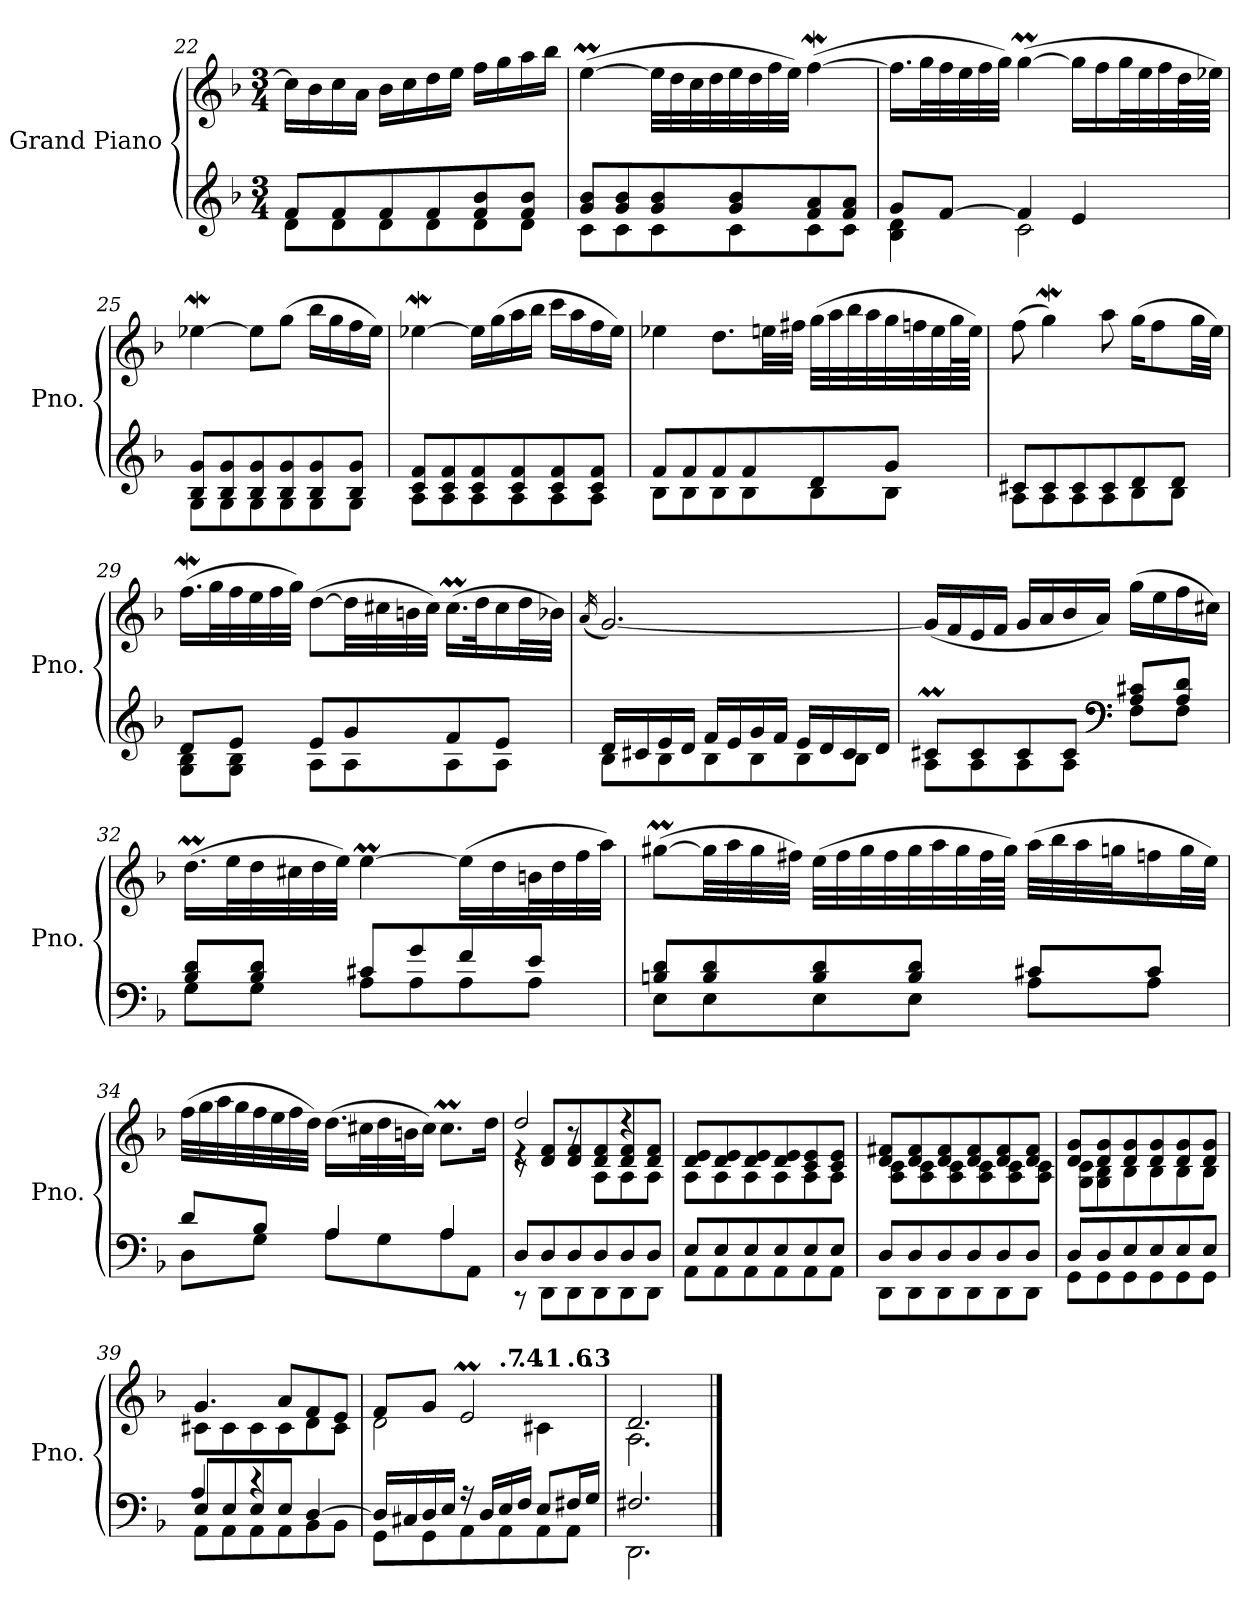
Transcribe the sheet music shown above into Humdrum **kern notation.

**kern	**kern
*part1	*part1
*staff2	*staff1
*I"Grand Piano	*
*I'Pno.	*
*clefG2	*clefG2
*k[b-]	*k[b-]
*M3/4	*M3/4
=22	=22
*^	*
8f/L	8d\L	16cc\LL]
.	.	16b-\
8f/	8d\	16cc\
.	.	16a\JJ
8f/	8d\	16b-\LL
.	.	16cc\
8f/	8d\	16dd\
.	.	16ee\JJ
8f/ 8b-/	8d\	16ff\LL
.	.	16gg\
8f/ 8b-/J	8d\J	16aa\
.	.	16bb-\JJ
=23	=23	=23
8g/ 8b-/L	8c\L	(>[4eem\
8g/ 8b-/	8c\	.
8g/ 8b-/	8c\	32ee\LLL]
.	.	32dd\
.	.	32cc\
.	.	32dd\
8g/ 8b-/	8c\	32ee\
.	.	32dd\
.	.	32ff\
.	.	32ee\JJJ)
8f/ 8a/	8c\	(>[4ffw\
8f/ 8a/J	8c\J	.
!!LO:PB:g=z
=24	=24	=24
8g/L	4B-\ 4d\	16.ff\LL]
.	.	32gg\L
[8f/J	.	32ff\
.	.	32ee\
.	.	32ff\
.	.	32gg\JJJ)
4f/]	2c\	(>[4ggM\
4e/	.	16gg\LL]
.	.	16ff\
.	.	32gg\L
.	.	32ee\
.	.	32ff\
.	.	64dd\L
.	.	64ee-X\JJJJ)
=25	=25	=25
8B-/ 8g/L	8G\L	[4ee-Xw\
8B-/ 8g/	8G\	.
8B-/ 8g/	8G\	8ee-\L]
8B-/ 8g/	8G\	(>8gg\J
8B-/ 8g/	8G\	16bb-\LL
.	.	16gg\
8B-/ 8g/J	8G\J	16ff\
.	.	16ee-\JJ)
=26	=26	=26
8c/ 8f/L	8A\L	[4ee-Xw\
8c/ 8f/	8A\	.
8c/ 8f/	8A\	16ee-\LL]
.	.	(>16gg\
8c/ 8f/	8A\	16aa\
.	.	16bb-\JJ
8c/ 8f/	8A\	16ccc\LL
.	.	16aa\
8c/ 8f/J	8A\J	16ff\
.	.	16ee-\JJ)
=27	=27	=27
8f/L	8B-\L	4ee-X\
8f/	8B-\	.
8f/	8B-\	8.dd\L
8f/	8B-\	.
.	.	32een\LL
.	.	32ff#X\JJJ
8d/	8B-\	(>32gg\LLL
.	.	32aa\
.	.	32bb-\
.	.	32aa\
8g/J	8B-\J	32gg\
.	.	32ffn\
.	.	32ee\
.	.	64gg\L
.	.	64ee\JJJJ)
!!LO:LB:g=z
=28	=28	=28
8c#X/L	8A\L	(>8ff\
8c#/	8A\	4ggW\)
8c#/	8A\	.
8c#/	8A\	8aa\
8d/	8B-\	(>16gg\KL
.	.	8ff\
8d/J	8B-\J	.
.	.	32gg\LL
.	.	32ee\JJJ)
=29	=29	=29
8d/L	8G\ 8B-\L	(>16.ffw\LL
.	.	32gg\L
8e/J	8G\ 8B-\J	32ff\
.	.	32ee\
.	.	32ff\
.	.	32gg\JJJ)
8e/L	8A\L	(>[8dd\L
8g/	8A\	32dd\LL]
.	.	32cc#X\
.	.	32bn\
.	.	32cc#\JJJ)
8f/	8A\	(>16.cc#m\LL
.	.	32dd\K
8e/J	8A\J	16cc#\
.	.	32dd\L
.	.	32b-X\JJJ)
=30	=30	=30
.	.	(<16qa/
16d/LL	8B-\L	[2.g/)
16c#X/	.	.
16e/	8B-\	.
16d/JJ	.	.
16f/LL	8B-\	.
16e/	.	.
16g/	8B-\	.
16f/JJ	.	.
16e/LL	8B-\	.
16d/	.	.
16c#/	8B-\J	.
16d/JJ	.	.
=31	=31	=31
8c#Xm/L	8A\L	(<16g/LL]
.	.	16f/
8c#/	8A\	16e/
.	.	16f/JJ
8c#/	8A\	16g/LL
.	.	16a/
8c#/J	8A\J	16b-/
.	.	16a/JJ)
*clefF4	*	*
8A/ 8c#X/L	8F\L	(>16gg\LL
.	.	16ee\
8A/ 8d/J	8F\J	16ff\
.	.	16cc#X\JJ)
!!LO:LB:g=z
=32	=32	=32
8B-/ 8d/L	8G\L	(>16.ddM\LL
.	.	32ee\L
8B-/ 8d/J	8G\J	32dd\
.	.	32cc#X\
.	.	32dd\
.	.	32ee\JJJ)
8c#X/L	8A\L	[4eem\
8g/	8A\	.
8f/	8A\	(>16ee\LL]
.	.	16dd\
8e/J	8A\J	32bn\L
.	.	32dd\
.	.	32ff\
.	.	32aa\JJJ)
=33	=33	=33
8Bn/ 8d/L	8E\L	(>[8gg#Xm\L
8B/ 8d/	8E\	32gg#\LL]
.	.	32aa\
.	.	32gg#\
.	.	32ff#X\JJJ)
8B/ 8d/	8E\	(>32ee\LLL
.	.	32ff#\
.	.	32gg#\
.	.	32ff#\
8B/ 8d/J	8E\J	32gg#\
.	.	32aa\
.	.	32gg#\
.	.	64ff#\L
.	.	64gg#\JJJJ)
8c#X/L	8A\L	(>32aa\LLL
.	.	32bb-\
.	.	32aa\
.	.	32ggn\J
8c#/J	8A\J	16ffn\
.	.	32gg\L
.	.	32ee\JJJ)
=34	=34	=34
8d/L	8D\L	(>32ff\LLL
.	.	32gg\
.	.	32aa\
.	.	32gg\
8B-/J	8G\J	32ff\
.	.	32ee\
.	.	32ff\
.	.	32dd\JJJ)
4A/	8A\L	(>16.dd\LL
.	.	32cc#X\L
.	8G\	32dd\
.	.	32bn\J
.	.	16cc#\JJ)
4A/	8A\	8.cc#m\L
.	8AA\J	.
.	.	16dd\Jk
!!LO:LB:g=z
=35	=35	=35
*	*	*^
*	*	*	*^
8D/L	8r	2dd/	4re	8rc
8D/	8DD\L	.	.	8d/ 8f/L
8D/	8DD\	.	8r	8d/ 8f/
8D/	8DD\	.	8A\L	8d/ 8f/
8D/	8DD\	4rdd	8A\	8d/ 8f/
8D/J	8DD\J	.	8A\J	8d/ 8f/J
*	*	*	*v	*v
=36	=36	=36	=36
8E/L	8AA\L	8d/ 8e/L	8A\L
8E/	8AA\	8d/ 8e/	8A\
8E/	8AA\	8d/ 8e/	8A\
8E/	8AA\	8d/ 8e/	8A\
8E/	8AA\	8c/ 8e/	8A\
8E/J	8AA\J	8c/ 8e/J	8A\J
=37	=37	=37	=37
8D/L	8DD\L	8d/ 8f#X/L	8A\ 8c\L
8D/	8DD\	8d/ 8f#/	8A\ 8c\
8D/	8DD\	8d/ 8f#/	8A\ 8c\
8D/	8DD\	8d/ 8f#/	8A\ 8c\
8D/	8DD\	8d/ 8f#/	8A\ 8c\
8D/J	8DD\J	8d/ 8f#/J	8A\ 8c\J
=38	=38	=38	=38
8D/L	8GG\L	8d/ 8g/L	8G\ 8c\L
8D/	8GG\	8d/ 8g/	8G\ 8B-\
8E/	8GG\	8d/ 8g/	8B-\
8E/	8GG\	8d/ 8g/	8B-\
8E/	8GG\	8d/ 8g/	8B-\
8E/J	8GG\J	8d/ 8g/J	8B-\J
=39	=39	=39	=39
*	*^	*	*
8E/L	8AA\L	4A/	4.g/	8c#X\L
8E/	8AA\	.	.	8c#\
8E/	8AA\	4rc	.	8c#\
8E/J	8AA\	.	8a/L	8c#\
[4D/	8BB-\	4ryy	8f/	8d\
.	8BB-\J	.	8e/J	8c#\J
*	*v	*v	*	*
=40	=40	=40	=40
*	*	*^	*^
*	*	*	*	*^	*
16D/LL]	8GG\L	8f/L	2d\	4.ryy	4..ryy	2ryy
16C#X/	.	.	.	.	.	.
16D/	8GG\	8g/J	.	.	.	.
16E/JJ	.	.	.	.	.	.
16r	8AA\	2em/	.	.	.	.
*	*	*MM30	*	*	*	*
16D/LL	.	.	.	.	.	.
*	*	*MM28	*	*	*	*
!	!	!	!	!LO:TX:a:B:t=.7	!	!
16E/	8AA\	.	.	4.ryy	.	.
*	*	*MM26	*	*	*	*
!	!	!	!	!	!LO:TX:a:B:t=.4	!
16F/JJ	.	.	.	.	4ryy	.
*	*	*MM24	*	*	*	*
!	!	!	!LO:TX:a:B:t=.1	!	!	!
8E/L	8AA\	.	4c#X\	.	.	8ryy
*	*	*MM19	*	*	*	*
!	!	!	!	!	!	!LO:TX:a:B:t=.6
16F#X/L	8AA\J	.	.	.	.	8ryy
*	*	*MM17	*	*	*	*
!	!	!	!	!	!LO:TX:a:B:t=.3	!
16G/JJ	.	.	.	.	16ryy	.
*	*	*v	*v	*v	*v	*v
=41	=41	=41
*	*	*MM15
*	*	*^
2.F#X/	2.DD\	2.d/	2.A\
*v	*v	*	*
*	*v	*v
==	==
*-	*-
